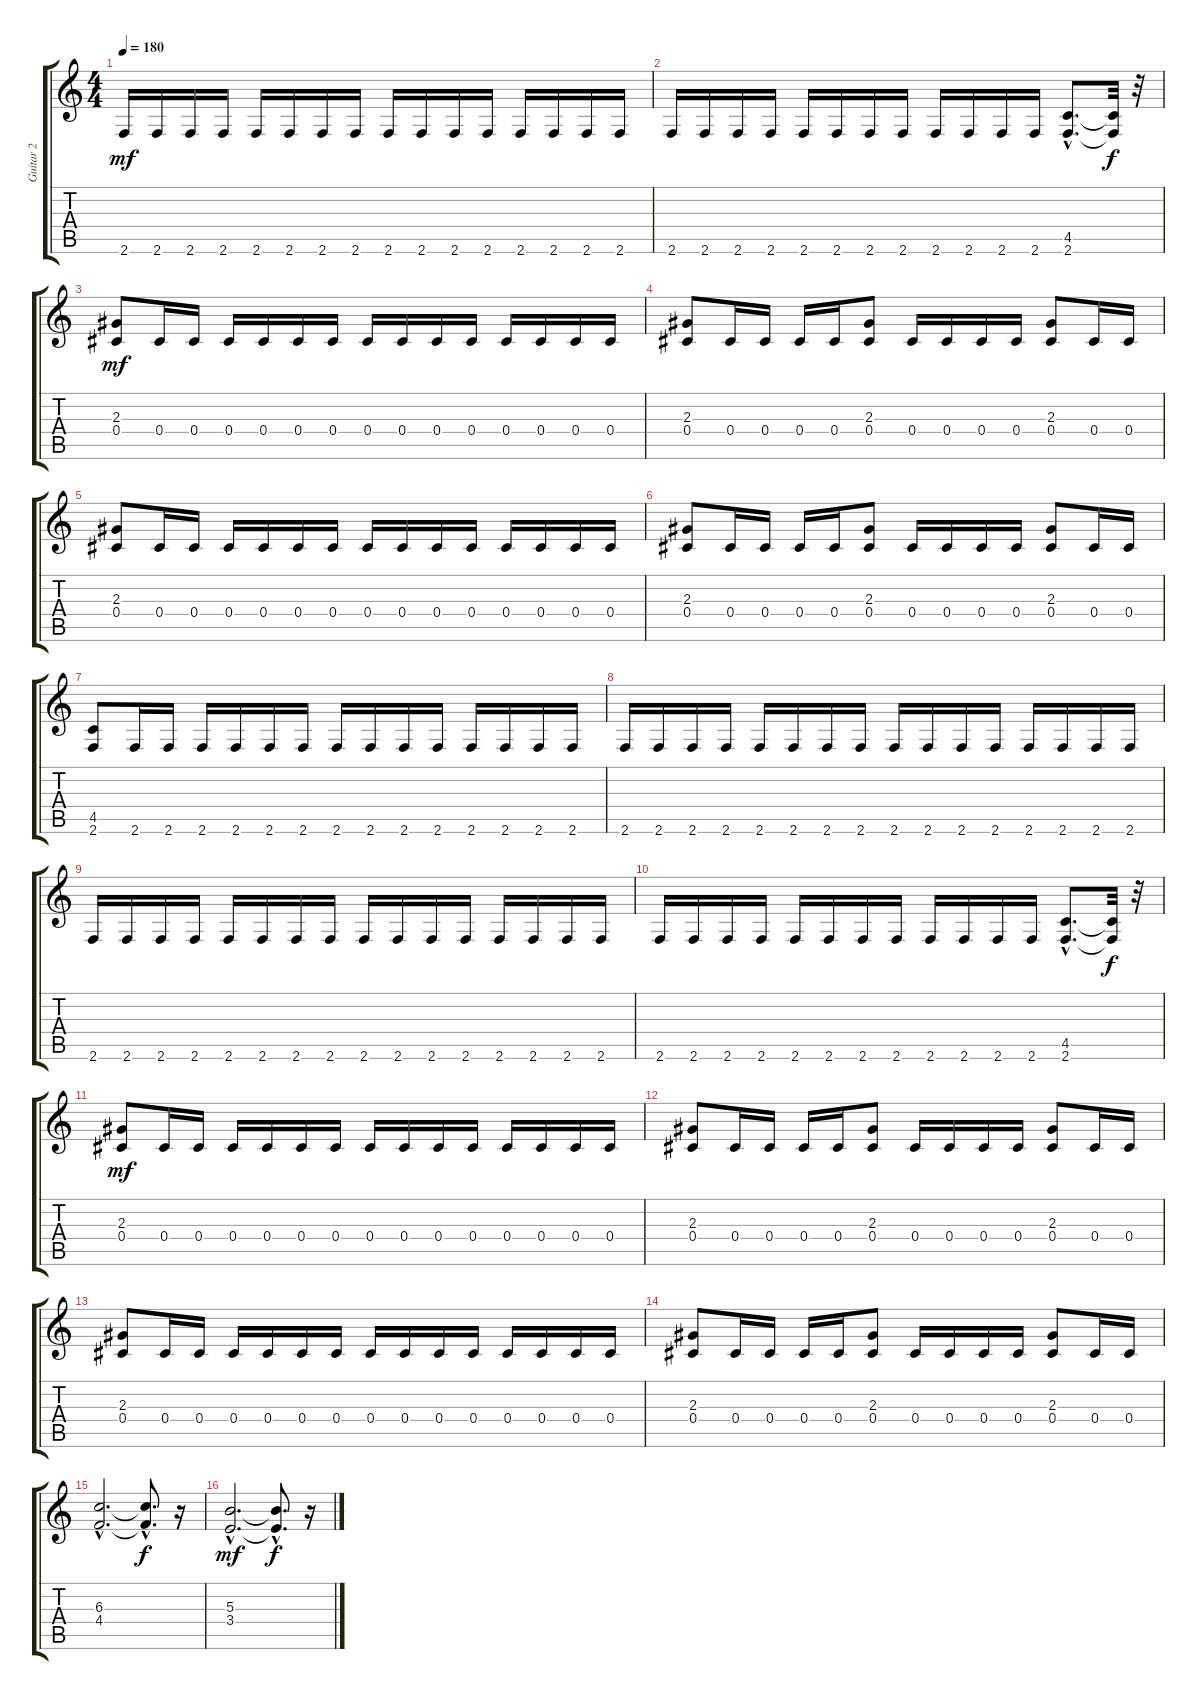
\track ("Guitar 2" "Guitar 2") {instrument distortionguitar}
\staff {score tabs}
\tuning (Eb4 Bb3 Gb3 Db3 Ab2 Eb2) {hide}
\ts (4 4)
\tempo 180
\clef g2
\ks c
2.6.16{dy mf} 2.6.16 2.6.16 2.6.16 2.6.16 2.6.16 2.6.16 2.6.16 2.6.16 2.6.16 2.6.16 2.6.16 2.6.16 2.6.16 2.6.16 2.6.16 |
2.6.16 2.6.16 2.6.16 2.6.16 2.6.16 2.6.16 2.6.16 2.6.16 2.6.16 2.6.16 2.6.16 2.6.16 (4.5{hac} 2.6{hac}).8{d} (4.5{t} 2.6{t}).32{dy f} r.32 |
(2.3 0.4).8{dy mf} 0.4.16 0.4.16 0.4.16 0.4.16 0.4.16 0.4.16 0.4.16 0.4.16 0.4.16 0.4.16 0.4.16 0.4.16 0.4.16 0.4.16 |
(2.3 0.4).8 0.4.16 0.4.16 0.4.16 0.4.16 (2.3 0.4).8 0.4.16 0.4.16 0.4.16 0.4.16 (2.3 0.4).8 0.4.16 0.4.16 |
(2.3 0.4).8 0.4.16 0.4.16 0.4.16 0.4.16 0.4.16 0.4.16 0.4.16 0.4.16 0.4.16 0.4.16 0.4.16 0.4.16 0.4.16 0.4.16 |
(2.3 0.4).8 0.4.16 0.4.16 0.4.16 0.4.16 (2.3 0.4).8 0.4.16 0.4.16 0.4.16 0.4.16 (2.3 0.4).8 0.4.16 0.4.16 |
(4.5 2.6).8 2.6.16 2.6.16 2.6.16 2.6.16 2.6.16 2.6.16 2.6.16 2.6.16 2.6.16 2.6.16 2.6.16 2.6.16 2.6.16 2.6.16 |
2.6.16 2.6.16 2.6.16 2.6.16 2.6.16 2.6.16 2.6.16 2.6.16 2.6.16 2.6.16 2.6.16 2.6.16 2.6.16 2.6.16 2.6.16 2.6.16 |
2.6.16 2.6.16 2.6.16 2.6.16 2.6.16 2.6.16 2.6.16 2.6.16 2.6.16 2.6.16 2.6.16 2.6.16 2.6.16 2.6.16 2.6.16 2.6.16 |
2.6.16 2.6.16 2.6.16 2.6.16 2.6.16 2.6.16 2.6.16 2.6.16 2.6.16 2.6.16 2.6.16 2.6.16 (4.5{hac} 2.6{hac}).8{d} (4.5{t} 2.6{t}).32{dy f} r.32 |
(2.3 0.4).8{dy mf} 0.4.16 0.4.16 0.4.16 0.4.16 0.4.16 0.4.16 0.4.16 0.4.16 0.4.16 0.4.16 0.4.16 0.4.16 0.4.16 0.4.16 |
(2.3 0.4).8 0.4.16 0.4.16 0.4.16 0.4.16 (2.3 0.4).8 0.4.16 0.4.16 0.4.16 0.4.16 (2.3 0.4).8 0.4.16 0.4.16 |
(2.3 0.4).8 0.4.16 0.4.16 0.4.16 0.4.16 0.4.16 0.4.16 0.4.16 0.4.16 0.4.16 0.4.16 0.4.16 0.4.16 0.4.16 0.4.16 |
(2.3 0.4).8 0.4.16 0.4.16 0.4.16 0.4.16 (2.3 0.4).8 0.4.16 0.4.16 0.4.16 0.4.16 (2.3 0.4).8 0.4.16 0.4.16 |
(6.3{hac} 4.4{hac}).2{d} (6.3{hac t} 4.4{hac t}).8{d dy f} r.16 |
(5.3{hac} 3.4{hac}).2{d dy mf} (5.3{hac t} 3.4{hac t}).8{d dy f} r.16
